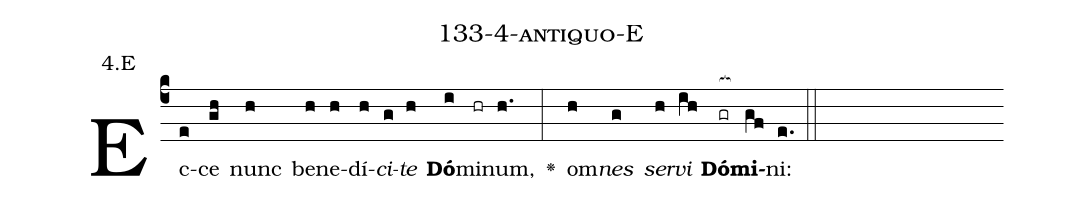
name: 133-4-antiquo-E;
annotation: 4.E;
%%
(c4)Ec(e)ce(gh) nunc(h) be(h)ne(h)dí(h)<i>ci</i>(g)<i>te</i>(h) <b>Dó</b>(i)mi(hr)num,(h.) <v>\greheightstar</v>(:) om(h)<i>nes</i>(g) <i>ser</i>(h)<i>vi</i>(ih) <b>Dó</b>(gr[ocb:1{])<b>mi</b>(gf[ocb:0}])ni:(e.) (::)


%E(h) u(g) o(h) u(ih) a(gf) e.(e.) (::)
